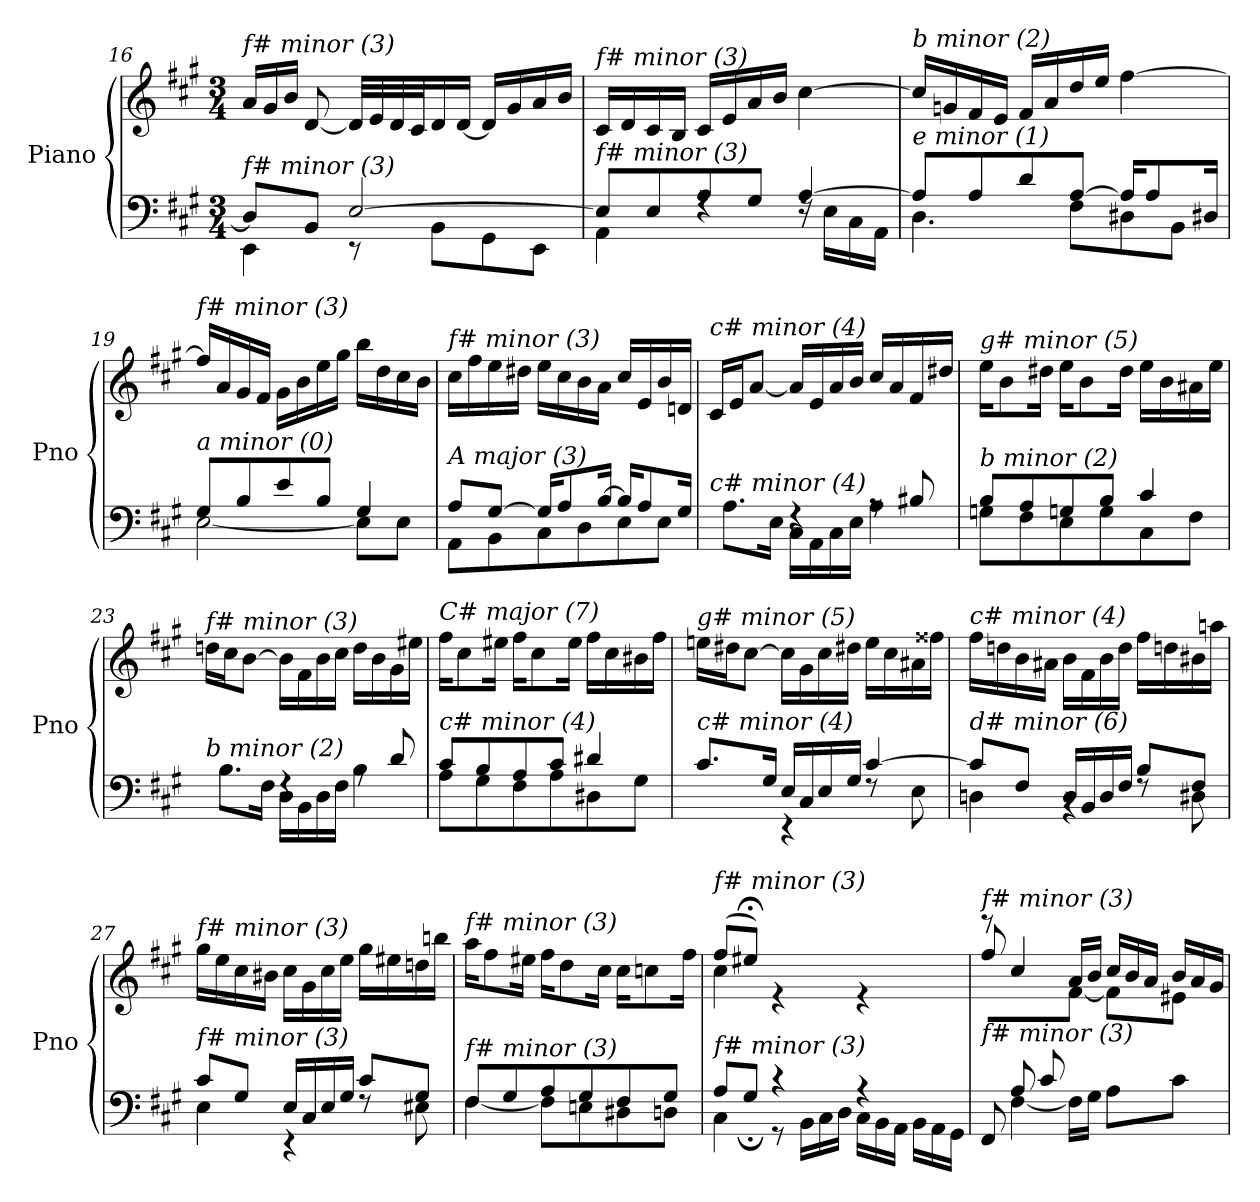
**kern	**kern
*part1	*part1
*staff2	*staff1
*I"Piano	*
*I'Pno	*
!!LO:PB:g=z
*clefF4	*clefG2
*k[f#c#g#]	*k[f#c#g#]
*M3/4	*M3/4
=16	=16
*^	*
*	*	*Xtuplet
!	!	!LO:TX:i:t=f# minor (3)
!LO:TX:i:t=f# minor (3)	!	!
8D/L]	4EE\	24a/LL
.	.	24g#/
.	.	24b/JJ
8BB/J	.	[8d/
[2E/	8r	32d/LLL]
.	.	32e/
.	.	32d/
.	.	32c#/J
.	8BB\L	16d/
.	.	[16d/JJ
.	8GG#\	16d/LL]
.	.	16g#/
.	8EE\J	16a/
.	.	16b/JJ
=17	=17	=17
!	!	!LO:TX:i:t=f# minor (3)
!LO:TX:i:t=f# minor (3)	!	!
8E/L]	4AA\	16c#/LL
.	.	16d/
8E/	.	16c#/
.	.	16B/JJ
8A/	4rF	16c#/LL
.	.	16e/
8G#/J	.	16a/
.	.	16b/JJ
[4A/	16rF	[4cc#\
.	16E\LL	.
.	16C#\	.
.	16AA\JJ	.
=18	=18	=18
!	!	!LO:TX:i:t=b minor (2)
!LO:TX:i:t=e minor (1)	!	!
8A/L]	4.D\	16cc#/LL]
.	.	16gn/
8A/	.	16f#/
.	.	16e/JJ
8d/	.	16f#/LL
.	.	16a/
[8A/J	8F#\L	16dd/
.	.	16ee/JJ
16A/KL]	8D#X\	[4ff#\
8A/	.	.
.	8BB\J	.
16D#X/Jk	.	.
=19	=19	=19
!	!	!LO:TX:i:t=f# minor (3)
!LO:TX:i:t=a minor (0)	!	!
8G#/L	[2E\	16ff#/LL]
.	.	16a/
8B/	.	16g#/
.	.	16f#/JJ
8e/	.	16g#\LL
.	.	16b\
8B/J	.	16ee\
.	.	16gg#\JJ
4G#/	8E\L]	16bb\LL
.	.	16dd\
.	8E\J	16cc#\
.	.	16b\JJ
!!LO:LB:g=z
=20	=20	=20
!	!	!LO:TX:i:t=f# minor (3)
!LO:TX:i:t=A major (3)	!	!
8A/L	8AA\L	16cc#\LL
.	.	16ff#\
[8G#/J	8BB\	16ee\
.	.	16dd#X\JJ
16G#/KL]	8C#\	16ee\LL
8A/	.	16cc#\
.	8D\	16b\
[16B/Jk	.	16a\JJ
16B/KL]	8E\	16cc#/LL
8A/	.	16e/
.	8E\J	16b/
16G#/Jk	.	16dn/JJ
=21	=21	=21
!	!	!LO:TX:i:t=c# minor (4)
!LO:TX:i:t=c# minor (4)	!	!
4A/yy	8.A\L	16c#/LL
.	.	16e/J
.	.	[8a/J
.	16E\Jk	.
4rF	16C#\LL	16a/LL]
.	16AA\	16e/
.	16C#\	16a/
.	16E\JJ	16b/JJ
8rA	4A\	16cc#/LL
.	.	16a/
8B#Xi/	.	16f#/
.	.	16dd#X/JJ
=22	=22	=22
!	!	!LO:TX:i:t=g# minor (5)
!LO:TX:i:t=b minor (2)	!	!
8B/L	8Gn\L	16ee\KL
.	.	8b\
8A/	8F#\	.
.	.	16dd#X\Jk
8Gn/	8E\	16ee\KL
.	.	8b\
8B/J	8G\	.
.	.	16dd#\Jk
4c#/	8C#\	16ee\LL
.	.	16b\
.	8F#\J	16a#X\
.	.	16ee\JJ
=23	=23	=23
!	!	!LO:TX:i:t=f# minor (3)
!LO:TX:i:t=b minor (2)	!	!
4B/yy	8.B\L	16ddn\LL
.	.	16cc#\J
.	.	[8b\J
.	16F#\Jk	.
4rF	16D\LL	16b\LL]
.	16BB\	16f#\
.	16D\	16b\
.	16F#\JJ	16cc#\JJ
8rA	4B\	16dd\LL
.	.	16b\
8d/	.	16g#\
.	.	16ee#X\JJ
!!LO:LB:g=z
=24	=24	=24
!	!	!LO:TX:i:t=C# major (7)
!LO:TX:i:t=c# minor (4)	!	!
8c#/L	8A\L	16ff#\KL
.	.	8cc#\
8B/	8G#\	.
.	.	16ee#X\Jk
8A/	8F#\	16ff#\KL
.	.	8cc#\
8c#/J	8A\	.
.	.	16ee#\Jk
4d#X/	8D#X\	16ff#\LL
.	.	16cc#\
.	8G#\J	16b#X\
.	.	16ff#\JJ
=25	=25	=25
!	!	!LO:TX:i:t=g# minor (5)
!LO:TX:i:t=c# minor (4)	!	!
8.c#/L	4c#\yy	16een\LL
.	.	16dd#X\J
.	.	[8cc#\J
16G#/Jk	.	.
16E/LL	4r	16cc#\LL]
16C#/	.	16g#\
16E/	.	16cc#\
16G#/JJ	.	16dd#X\JJ
[4c#/	8rF	16ee\LL
.	.	16cc#\
.	8E\	16a#X\
.	.	16ff##Xi\JJ
=26	=26	=26
!	!	!LO:TX:i:t=c# minor (4)
!LO:TX:i:t=d# minor (6)	!	!
8c#/L]	4Dn\	16ff#\LL
.	.	16ddn\
8F#/J	.	16b\
.	.	16a#X\JJ
16D/LL	4rBB	16b\LL
16BB/	.	16f#\
16D/	.	16b\
16F#/JJ	.	16dd\JJ
8B/L	8rF	16ff#\LL
.	.	16ddn\
8F#/J	8D#X\	16b#X\
.	.	16aan\JJ
!!LO:LB:g=z
=27	=27	=27
!	!	!LO:TX:i:t=f# minor (3)
!LO:TX:i:t=f# minor (3)	!	!
8c#/L	4E\	16gg#\LL
.	.	16ee\
8G#/J	.	16cc#\
.	.	16b#Xj\JJ
16E/LL	4r	16cc#\LL
16C#/	.	16g#\
16E/	.	16cc#\
16G#/JJ	.	16ee\JJ
8c#/L	8rF	16gg#\LL
.	.	16ee#X\
8G#/J	8E#X\	16ddn\
.	.	16bbn\JJ
=28	=28	=28
!	!	!LO:TX:i:t=f# minor (3)
!LO:TX:i:t=f# minor (3)	!	!
8F#/L	[4F#\	16aa\KL
.	.	8ff#\
8G#/	.	.
.	.	16ee#X\Jk
8A/	8F#\L]	16ff#\KL
.	.	8dd\
8G#/	8En\	.
.	.	16cc#\Jk
8F#/	8D#X\	16cc#\KL
.	.	8ccni\
8G#/J	8Dn\J	.
.	.	16ff#\Jk
=29	=29	=29
*	*^	*^
!	!	!	!LO:TX:i:t=f# minor (3)	!
!LO:TX:i:t=f# minor (3)	!	!	!	!
4ryy	8A/L	4C#\	(8ff#/L	4cc#\
.	8G#;</J	.	8ee#X;</J)	.
2ryy	4r	8r	4re	2ryy
*	*	*Xtuplet	*	*
.	.	24BB\LL	.	.
.	.	24C#\	.	.
.	.	24D\JJ	.	.
.	4r	24C#\LL	4re	.
.	.	24BB\	.	.
.	.	24AA\JJ	.	.
.	.	24BB\LL	.	.
.	.	24AA\	.	.
.	.	24GG#\JJ	.	.
=30	=30	=30	=30	=30
!	!	!	!LO:TX:i:t=f# minor (3)	!
!LO:TX:i:t=f# minor (3)	!	!	!	!
*	*v	*v	*	*
8ryy	8FF#/	8ff#/	8reee
8A/L	[4F#\	4cc#/	4ryy
8c#/	.	.	.
4.ryy	16F#\LL]	16a/LL	[8f#\J
.	16G#\JJ	16b/JJ	.
.	8A\L	24cc#/LL	8f#\L]
.	.	24b/	.
.	.	24a/JJ	.
.	8c#\J	24b/LL	8e#X\J
.	.	24a/	.
.	.	24g#/JJ	.
*v	*v	*	*
*	*v	*v
=	=
*-	*-
